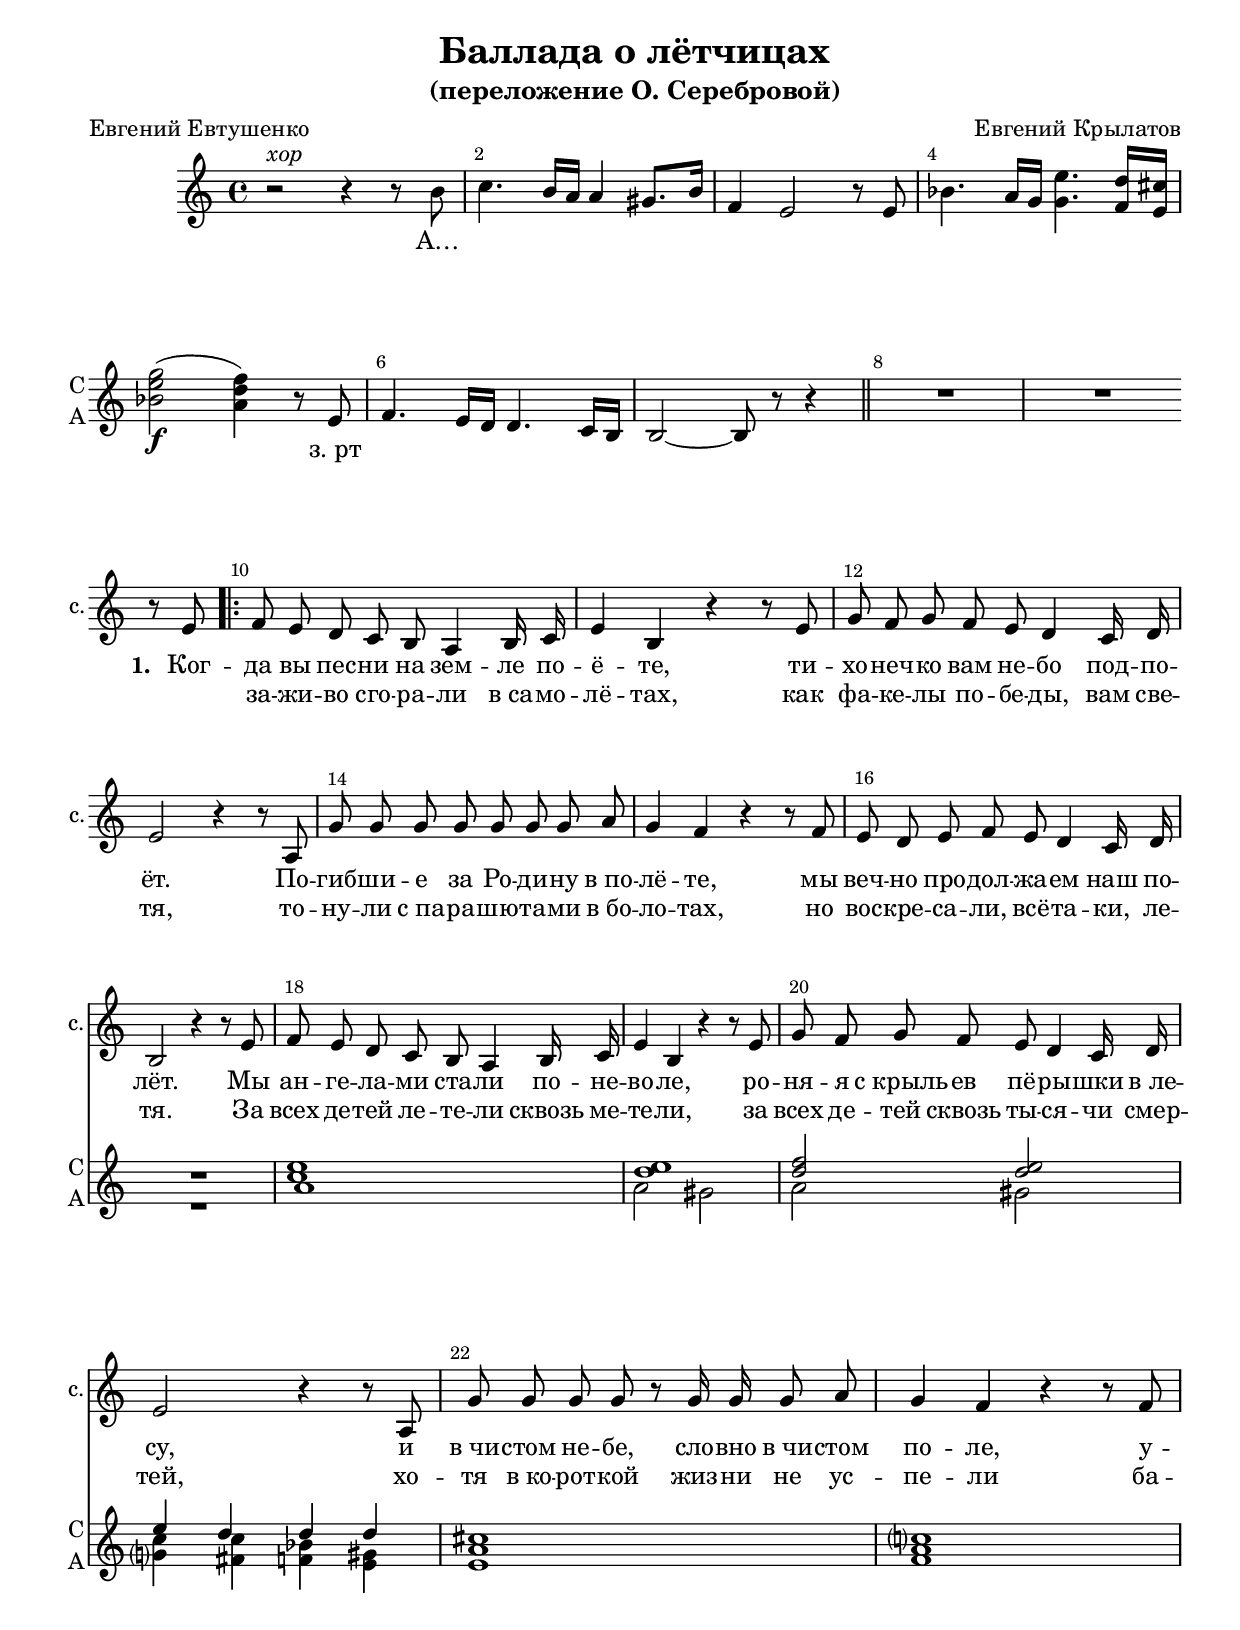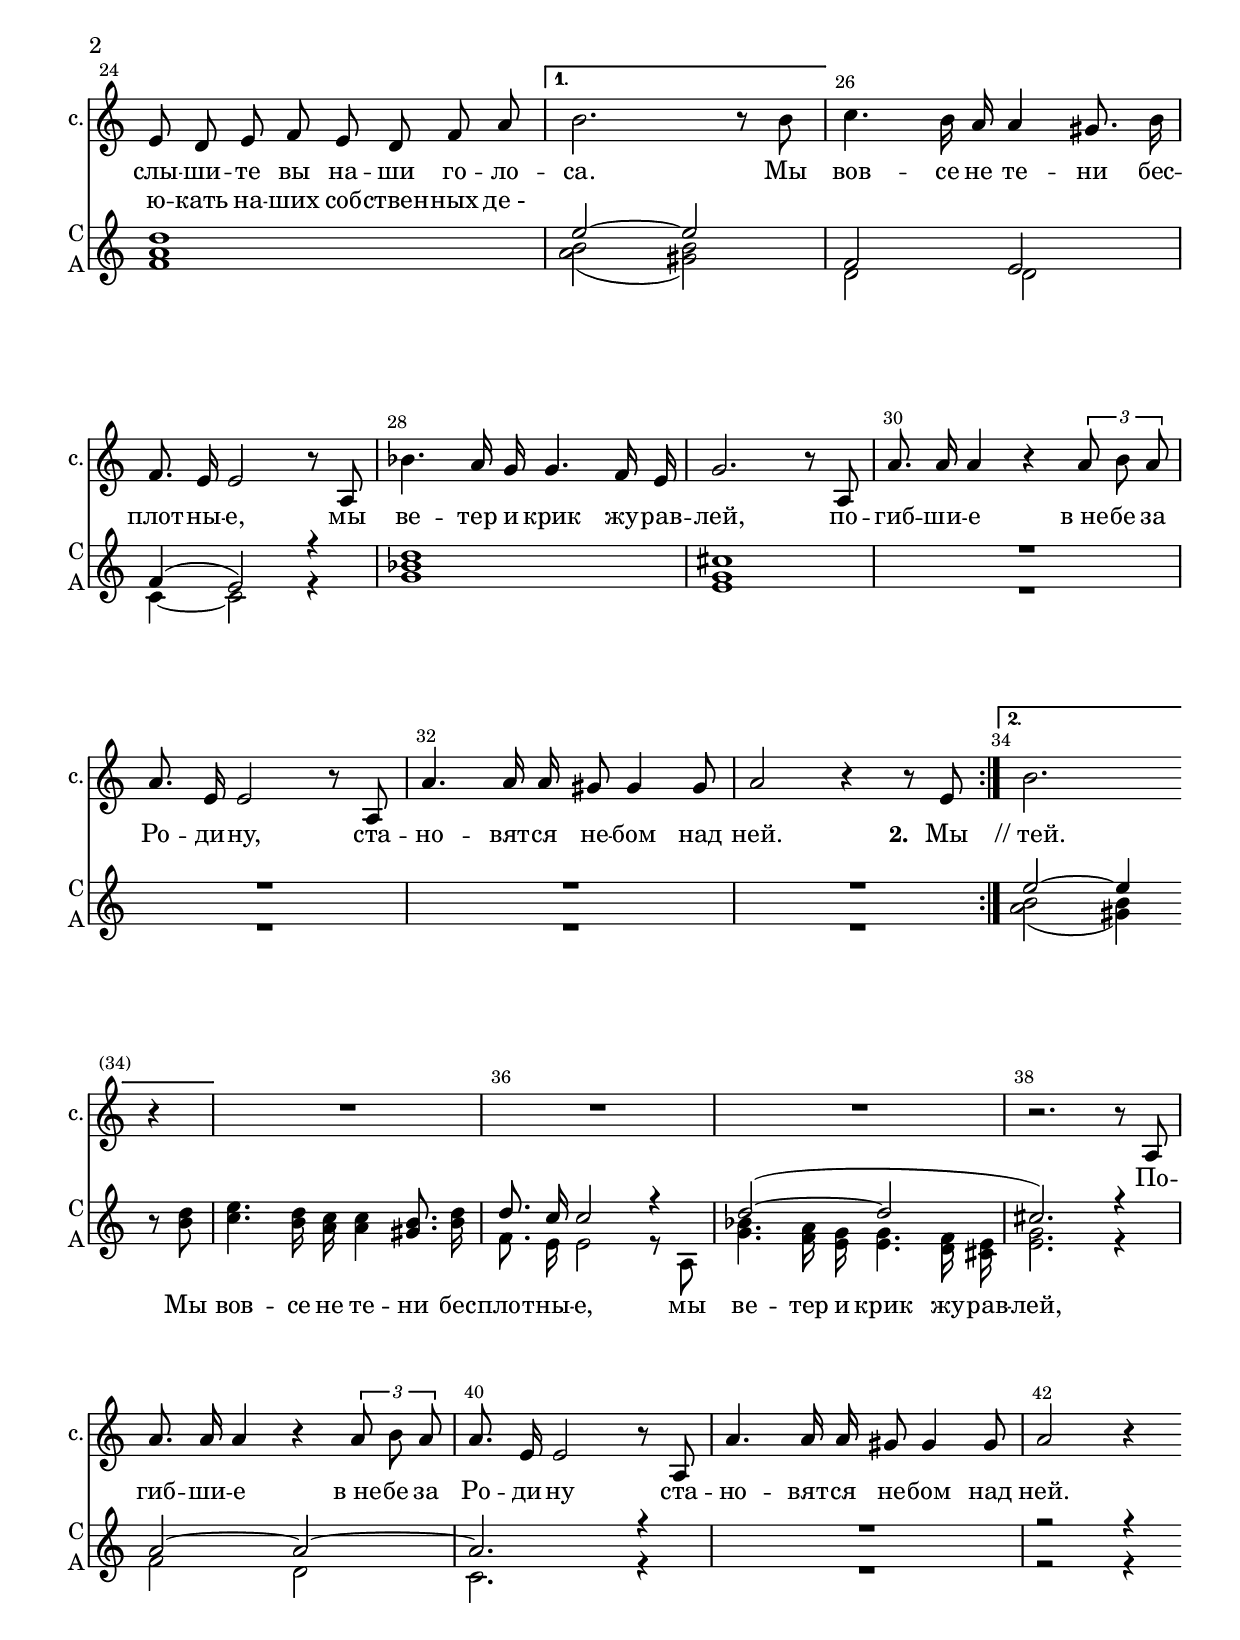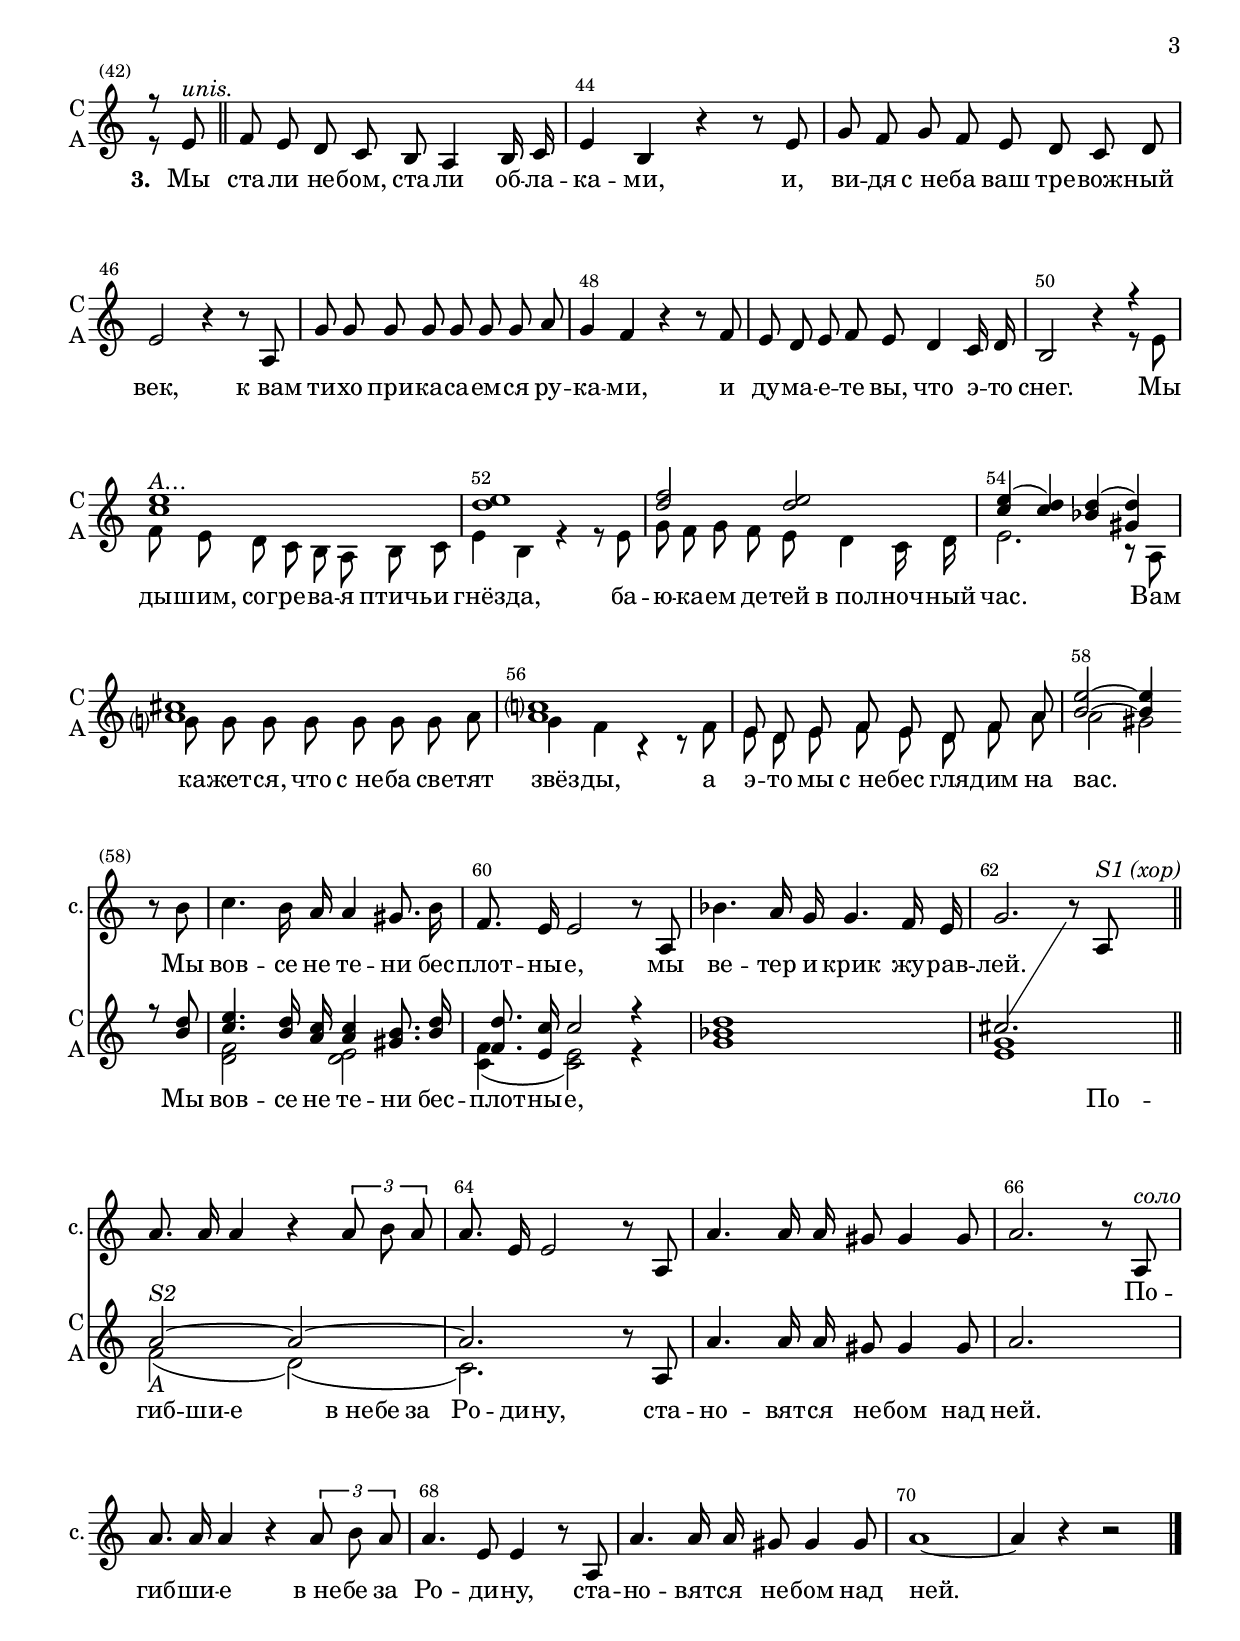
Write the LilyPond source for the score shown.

\version "2.18.2"

% закомментируйте строку ниже, чтобы получался pdf с навигацией
#(ly:set-option 'point-and-click #f)
#(ly:set-option 'midi-extension "mid")
#(set-default-paper-size "a4")
%#(set-global-staff-size 19)

\header {
  title = "Баллада о лётчицах"
  subtitle = "(переложение О. Серебровой)"
  composer = "Евгений Крылатов"
  poet = "Евгений Евтушенко"
  % Удалить строку версии LilyPond 
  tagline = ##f
}

  urllogo = \markup {
  \fill-line { " " \epsfile #X #10 #"../qrlink.eps" }
}

urllogo = {}



global = {
  \time 4/4
  \key a\minor
%  \numericTimeSignature
  \autoBeamOn
  \set Score.skipBars = ##t
  \override MultiMeasureRest.expand-limit = #1
  \set Score.markFormatter = #format-mark-circle-numbers
  
  \override Score.BarNumber.break-visibility = #end-of-line-invisible
  \override Score.BarNumber.X-offset = #1
  \override Score.BarNumber.self-alignment-X = #LEFT
  \set Score.barNumberVisibility = #(every-nth-bar-number-visible 2)
  
  % shorter volta
  \set Score.voltaSpannerDuration = #(ly:make-moment 4/4)
  
}

%make visible number of every 2-nd bar
secondbar = {
  \override Score.BarNumber.break-visibility = #end-of-line-invisible
  \set Score.barNumberVisibility = #(every-nth-bar-number-visible 2)
}

%use this as temporary line break
abr = { \break }
pbr = { \pageBreak }
con = { \cadenzaOn }
coff = { \cadenzaOff \bar "|" }
cbr = { \bar "" }
breathes = { \once \override BreathingSign.text = \markup { \musicglyph #"scripts.tickmark" } \breathe }

% uncommend next line when finished
abr = {}

fbr = { \cbr \break }

br = { \break }
%pbr = {}

%once hide accidental (runaround for cadenza
nat = { \once \hide Accidental }


solovoice = \relative c' {
  \global
  \autoBeamOff
   \oneVoice
   R1*8
   r2 r4 \fbr r8 e | \abr
   
   
   \repeat volta 2 {
   f8 e d c b a4 b16 c |
   e4 b r4 r8 e |
   g f g f e d4 c16 d | \abr
   
   e2 r4 r8 a, |
   g' g g g g g  g  a |
   g4 f r r8 f | \abr
   
   e8 d e f e d4 c16 d |
   b2 r4 r8 e |
   f e d c b a4 b16 c | \abr
   
   e4 b r r8 e |
   g f g f e d4 c16 d |
   e2 r4 r8 a, | \abr
   
    g'8 g g g r g16 g g8 a |
   g4 f r r8 f |
   \break e d e f e d f a | \abr
   }
   \alternative {
     {
       b2. r8 b |
       c4. b16 a a4 gis8. b16 |
       f8. e16 e2 r8 a, | \abr
       
       bes'4. a16 g g4. f16 e |
       g2.  r8 a, |
       a'8. a16 a4 r \tuplet 3/2 { a8 b a } | \abr
       
       a8. e16 e2 r8 a, |
       a'4. a16 a gis8 gis4 gis8 |
       a2 r4  r8 e \abr
     }
     {
       b'2. r4 
     }
   % page 2
   }
   
   R1*3
   r2. r8 a, |
   a'8. a16 a4 r \tuplet 3/2 { a8 b a } \abr
   
   a8. e16 e2 r8 a, |
   a'4. a16 a gis8 gis4 gis8 |
   a2 r4 s4
   
  R1*15

  r2 r4 \fbr r8 b |
  c4. b16 a a4 gis8. b16 |
  f8. e16 e2 r8 a, |
  bes'4. a16 g g4. f16 e |
  g2. s4 |
  s1*3
  s2 s4 r8 a,^\markup\italic"соло" |
  a'8. a16 a4 r  \tuplet 3/2 { a8 b a } |
  a4. e8 e4 r8 a, |
  a'4. a16 a gis8 gis4 gis8 |
  a1~ |
  a4 r r2 \bar "|."

}

sopvoice = \relative c'' {
  \global
  \autoBeamOn
  \oneVoice
   r2^\markup\italic"хор" r4 r8 b |
   c4. b16 a a4 gis8. b16 |
   f4 e2 r8 e | \abr
   
   bes'4. a16 g <g e'>4. <f d'>16 <e cis'> |
   <bes' e g>2(\f <a d f>4) r8 e |
   f4. e16 d d4. c16 b | \abr
   
   b2~ b8 r r4 \bar "||"  |
   \autoBeamOn R1*2
   
   \repeat volta 2 {
   
   R1*8
   \voiceOne
a'1 |

  <d e> |
  <d f>2 <d e> |
  e4 d d d | 
  
  cis1 |
  c |
  d 
   } \alternative
   {
     { e2~ e |
       f,2 e |
       f4( e2) r4 |
       d'1 |
       cis |
       R1*4
     }
     {
       e2~ e4 \oneVoice \fbr r8 <b d> 
     }
   }
   \autoBeamOff
       <c e>4. <b d>16 <a c> <a c>4 <gis b>8. <b d>16 |
       
       
     \voiceOne
     d8. c16 c2 r4 | \abr
     d2~( d |
     cis2.) r4 |
     a2~ a~ |
     
     a2. r4 |
     R1 |
     r2 r4 \fbr r8 \oneVoice e8^\markup\italic"unis." | \bar "||"
     
     f8 e d c b a4 b16 c |
     e4 b r r8 e |
     g f g f e d c d | \abr
     
     e2 r4 r8 a, |
     g' g g g g g g a |
     g4 f r r8 f | \abr
     
     e d e f e d4 c16 d |
     b2 r4 \voiceOne r4 |
     <c' e>1^\markup\italic"А…" |
     <d e> |
     <d f>2 <d e> |
     <c e>4( <c d>) <bes d>( <gis d'>)  | \abr
     
     <a cis>1 |
     <a c> | \abr
     
     
     e8 d e f e d f a |
     <b e>2~ <b e>4 r8 < b d> | \abr
     
     <c e>4. <b d>16 <a c> <a c>4 <gis b>8. <b d>16 |
     <f d'>8. <e c'>16 c'2 r4 |
     <bes d>1 | \abr
     
     cis2.  \showStaffSwitch
  \change Staff = solostaff 
  \oneVoice r8 a,8^\markup\italic"S1 (хор)" | \bar "||"
     a'8. a16 a4 r \tuplet 3/2 { a8 b a } |
     a8. e16 e2 r8 a, | \abr
     
     % page 4
     a'4. a16 a gis8 gis4 gis8 |
     a2. \oneVoice s4 |
     
     

% pag
}


altvoice = \relative c'' {
  \global
  \autoBeamOff
  s1*9
  
  \repeat volta 2 {
    R1*8
  <c e>1 |
  a2 gis |
a gis |
<g c>4 <fis c'> <f bes> <e gis> |
<e a>1 |
<f a> |
<f a> ||
  }
  
  \alternative { {
  
 <a b>2( <gis b> ) |
 d2 d |
 c4~ c2 r4 |
 
 <g' bes>1 |
 <e g> |
 R1*4
                 }
                 {
                   <a b>2( <gis b>4) s4 }
  }
  s1 |
  f8. e16 e2 r8 a, |
  <g' bes>4. <f a>16 <e g> <e g>4. <d f>16 <cis e> |
  <e g>2. r4 |
  f2 d |
  c2. r4 |
  R1 |
  r2 r4 r8 s |
  s1*7
  s2 s4 r8 e |
  f e d c b a b c |
  e4 b r4 r8 e |
  g f g f e d4 c16 d |
  e2. r8 a, |
  
  g'8 g g g g g g a |
  g4 f r4 r8 f |
  
  
  e d e f e d f a |
   a2 gis2  |
   
   <d f>2 <d e> |
   <c f>4( <c e>2) r4
   
   g'1 |
   
   <e g> 1 |
   << { a2~^\markup\italic"S2" a~ a2. } \\ { f2_\markup\italic"A"( d)( c2.) } >>
   \oneVoice r8 a8 |
   
   a'4. a16 a gis8 gis4 gis8 |
   a2.
}




toalto = { \set associatedVoice = "alto" }
tosoprano = { \set associatedVoice = "soprano" }

lyricsolo = \lyricmode {
  
  \set stanza = "1. " Ког --  да вы пес -- ни на зем -- ле по -- ё -- те, ти -- хо -- неч -- ко вам не -- бо под -- по -- ёт.
  По -- гиб -- ши -- е за Ро -- ди -- ну в_по -- лё -- те, мы веч -- но про -- дол -- жа -- ем наш по -- лёт.
  Мы ан -- ге -- ла -- ми ста -- ли по -- не -- во -- ле, ро -- ня -- я с_крыль -- ев пё -- ры -- шки в_ле -- су,
  и в_чи -- стом не -- бе, сло -- вно в_чи -- стом по -- ле, у -- слы -- ши -- те вы на -- ши го -- ло -- са. 
  Мы вов -- се не те -- ни бес -- плот -- ны -- е, мы ве -- тер и крик жу -- рав -- лей,
  по -- гиб -- ши -- е в_не -- бе за Ро -- ди -- ну,
  ста -- но -- вят -- ся не -- бом над ней.
  
  \set stanza = "2. " Мы
  
  //_тей.
  
  По -- гиб -- ши -- е в_не -- бе за Ро -- ди -- ну ста -- но -- вят -- ся не -- бом над ней.
  
  Мы вов -- се не те -- ни бес -- плот -- ны -- е, мы ве -- тер и крик жу -- рав -- лей.
  По -- гиб -- ши -- е в_не -- бе за Ро -- ди -- ну,
  ста -- но -- вят -- ся не -- бом над ней.

}

lyricsoloii = \lyricmode {
  \skip 1 за -- жи -- во сго -- ра -- ли в_са -- мо -- лё -- тах, как фа -- ке -- лы по -- бе -- ды, вам све -- тя,
  то -- ну -- ли с_па -- ра -- шю -- та -- ми в_бо -- ло -- тах,
  но вос -- кре -- са -- ли, всё -- та -- ки, ле -- тя.
  За всех де -- тей ле -- те -- ли сквозь ме -- те -- ли, за всех де -- тей сквозь ты -- ся -- чи смер -- тей,
  хо -- тя в_ко -- рот -- кой жиз -- ни не ус -- пе -- ли ба -- ю -- кать на -- ших соб -- ствен -- ных де_-
  

}

lyricsoprano = \lyricmode { 
  А…
  \repeat unfold 16 \skip 1
 з._рт

\repeat unfold 25 \skip 1

Мы вов -- се не те -- ни бес -- плот -- ны -- \toalto е, мы ве -- тер и крик жу -- рав -- \tosoprano лей,
\skip 1

\set stanza = "3. " Мы ста -- ли не -- бом, ста -- ли об -- ла -- ка -- ми,
и, ви -- дя с_не -- ба ваш тре -- вож -- ный век,
к_вам ти -- хо при -- ка -- са -- ем -- ся ру -- ка -- ми, 
и ду -- ма -- е -- те вы, что э -- то \toalto снег.
Мы ды -- шим, сог -- ре -- ва -- я птичь -- и
гнёз -- да, ба -- ю -- ка -- ем де -- тей в_пол -- ноч -- ный час.
Вам ка -- жет -- ся, что с_не -- ба све -- тят звёз -- ды, 
а э -- то мы с_не -- бес гля -- дим на \tosoprano вас.

Мы вов -- се не те -- ни бес -- плот -- ны -- е, \skip 1
\skip 1

  По -- гиб -- ши -- е в_не -- бе за Ро -- ди -- ну,
  ста -- но -- вят -- ся не -- бом над ней.


  
}

lyricsopranoii = \lyricmode { 

}


\bookpart {
  \paper {
    top-margin = 15
    left-margin = 15
    right-margin = 10
    bottom-margin = 15
    indent = 15
    ragged-last-bottom = ##f
  }
  \score {
    %  \transpose c bes {

     <<
      \new Staff = "solostaff" \with {
        midiInstrument = "voice oohs"
        instrumentName = "Солист"
        shortInstrumentName = "c."
      } <<
        \new Voice = "solo" { \clef "treble" \oneVoice \solovoice }
      >>
      
       \new Lyrics \lyricsto "solo" { \lyricsolo }
       \new Lyrics \lyricsto "solo" { \lyricsoloii }
       
      \new ChoirStaff <<
      \new Staff = "upstaff" \with {
        midiInstrument = "voice oohs"
        shortInstrumentName = \markup \column { "С" "А" }
      } <<
        \new Voice = "soprano" { \voiceOne \sopvoice }
        \new Voice  = "alto" { \voiceTwo \altvoice }
      >>
      
      
      \new Lyrics \lyricsto "soprano" { \lyricsoprano }
       \new Lyrics \lyricsto "soprano" { \lyricsopranoii }

      % or: \new Lyrics \lyricsto "soprano" { \lyricscore }
      % alternative lyrics above up staff
      %\new Lyrics \with {alignAboveContext = "upstaff"} \lyricsto "soprano" \lyricst
      
      
      >> % choir staff
     >> % global stafset
    %  }  % transposeµ
    \layout { 
      \context {
        \Score
      }
      \context {
        \Staff
        \accidentalStyle modern-voice-cautionary
        % удаляем обозначение темпа из общего плана
        \RemoveEmptyStaves
        \override VerticalAxisGroup.remove-first = ##t
      }
      %Metronome_mark_engraver
    }
  }
 \urllogo
}

\bookpart {
  \score {
    \unfoldRepeats
    %  \transpose c bes {
    \new ChoirStaff <<
      \new Staff = "upstaff" \with {
        midiInstrument = "voice oohs"
      } <<
        \new Voice = "solo" { \clef "treble" \oneVoice \solovoice }
        \new Voice = "soprano" { \voiceOne \sopvoice }
        \new Voice  = "alto" { \voiceTwo \altvoice }
      >> 
    >>
    %  }  % transposeµ
    \midi {
      \tempo 4=90
    }
  }
}
